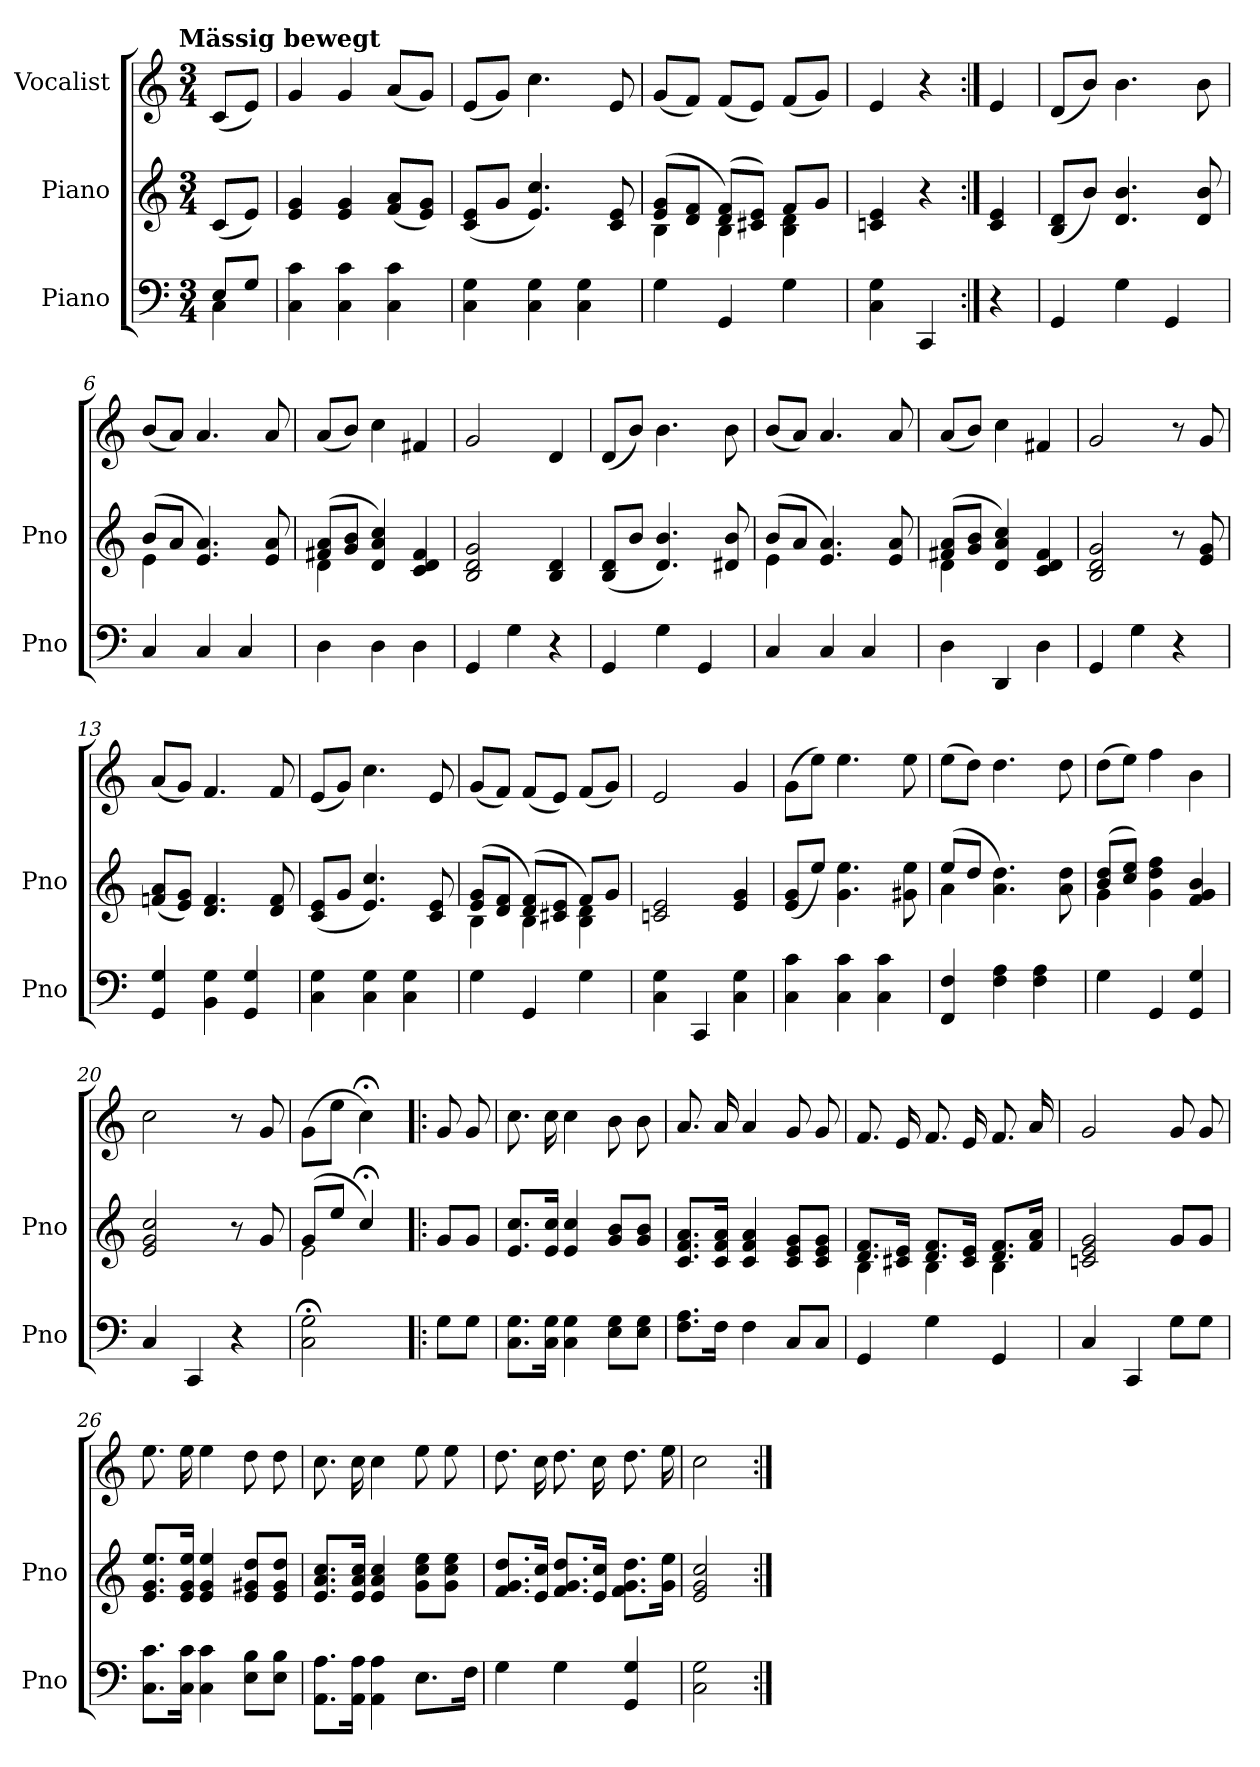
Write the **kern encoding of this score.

**kern	**kern	**kern
*part3	*part2	*part1
*staff3	*staff2	*staff1
*I"Piano	*I"Piano	*I"Vocalist
*I'Pno	*I'Pno	*
*clefF4	*clefG2	*clefG2
*k[]	*k[]	*k[]
*C:	*C:	*C:
!!LO:TX:omd:t=Mässig bewegt
*M3/4	*M3/4	*M3/4
*MM78	*MM78	*MM78
=	=	=
*^	*	*
8EL	4C	(8cL	(8cL
8GJ	.	8eJ)	8eJ)
*v	*v	*	*
=1	=1	=1
4C 4c	4e 4g	4g
4C 4c	4e 4g	4g
4C 4c	(8f 8aL	(8aL
.	8e 8gJ)	8gJ)
=2	=2	=2
4C 4G	(8c 8eL	(8eL
.	8gJ	8gJ)
4C 4G	4.e 4.cc)	4.cc
4C 4G	.	.
.	8c 8e	8e
=3	=3	=3
*	*^	*
4G	(8e 8gL	4B	(8gL
.	8d 8fJ	.	8fJ)
4GG	(8d 8fL)	4B	(8fL
.	8c#X 8eJ)	.	8eJ)
4G	8fL	4B 4d	(8fL
.	8gJ	.	8gJ)
*	*v	*v	*
=4	=4	=4
4C 4G	4cn 4e	4e
4CC	4r	4r
=:|!	=:|!	=:|!
4r	4c 4e	4e
=5	=5	=5
4GG	(8B 8dL	(8dL
.	8bJ)	8bJ)
4G	4.d 4.b	4.b
4GG	.	.
.	8d 8b	8b
=6	=6	=6
*	*^	*
4C	(8bL	4e	(8bL
.	8aJ	.	8aJ)
4C	4.e 4.a)	2ryy	4.a
4C	.	.	.
.	8e 8a	.	8a
=7	=7	=7	=7
4D	(8f#X 8aL	4d	(8aL
.	8g 8bJ	.	8bJ)
4D	4d 4a 4cc)	2ryy	4cc
4D	4c 4d 4f#	.	4f#X
*	*v	*v	*
=8	=8	=8
4GG	2B 2d 2g	2g
4G	.	.
4r	4B 4d	4d
=9	=9	=9
4GG	(8B 8dL	(8dL
.	8bJ	8bJ)
4G	4.d 4.b)	4.b
4GG	.	.
.	8d#X 8b	8b
=10	=10	=10
*	*^	*
4C	(8bL	4e	(8bL
.	8aJ	.	8aJ)
4C	4.e 4.a)	2ryy	4.a
4C	.	.	.
.	8e 8a	.	8a
=11	=11	=11	=11
4D	(8f#X 8aL	4d	(8aL
.	8g 8bJ	.	8bJ)
4DD	4d 4a 4cc)	2ryy	4cc
4D	4c 4d 4f#	.	4f#X
*	*v	*v	*
=12	=12	=12
4GG	2B 2d 2g	2g
4G	.	.
4r	8r	8r
.	8e 8g	8g
=13	=13	=13
4GG 4G	(8fn 8aL	(8aL
.	8e 8gJ)	8gJ)
4BB 4G	4.d 4.f	4.f
4GG 4G	.	.
.	8d 8f	8f
=14	=14	=14
4C 4G	(8c 8eL	(8eL
.	8gJ	8gJ)
4C 4G	4.e 4.cc)	4.cc
4C 4G	.	.
.	8c 8e	8e
=15	=15	=15
*	*^	*
4G	(8e 8gL	4B	(8gL
.	8d 8fJ	.	8fJ)
4GG	(8d 8fL)	4B	(8fL
.	8c#X 8eJ	.	8eJ)
4G	8fL)	4B 4d	(8fL
.	8gJ	.	8gJ)
*	*v	*v	*
=16	=16	=16
4C 4G	2cn 2e	2e
4CC	.	.
4C 4G	4e 4g	4g
=17	=17	=17
4C 4c	(8e 8gL	(8gL
.	8eeJ)	8eeJ)
4C 4c	4.g 4.ee	4.ee
4C 4c	.	.
.	8g#X 8ee	8ee
=18	=18	=18
*	*^	*
4FF 4F	(8eeL	4a	(8eeL
.	8ddJ	.	8ddJ)
4F 4A	2ryy	4.a 4.dd)	4.dd
4F 4A	.	.	.
.	.	8a 8dd	8dd
=19	=19	=19	=19
4G	(8b 8ddL	4g	(8ddL
.	8cc 8eeJ)	.	8eeJ)
4GG	4g 4dd 4ff	2ryy	4ff
4GG 4G	4f 4g 4b	.	4b
*	*v	*v	*
=20	=20	=20
4C	2e 2g 2cc	2cc
4CC	.	.
4r	8r	8r
.	8g	8g
=21	=21	=21
*	*^	*
2C;< 2G;<	(8gL	2e	(8gL
.	8eeJ	.	8eeJ
.	4cc;<)	.	4cc;<)
*	*v	*v	*
=!|:	=!|:	=!|:
8GL	8gL	8g
8GJ	8gJ	8g
=22	=22	=22
8.C 8.GL	8.e 8.ccL	8.cc
16C 16GJk	16e 16ccJk	16cc
4C 4G	4e 4cc	4cc
8E 8GL	8g 8bL	8b
8E 8GJ	8g 8bJ	8b
=23	=23	=23
8.F 8.AL	8.c 8.f 8.aL	8.a
16FJk	16c 16f 16aJk	16a
4F	4c 4f 4a	4a
8CL	8c 8e 8gL	8g
8CJ	8c 8e 8gJ	8g
=24	=24	=24
*	*^	*
4GG	8.d 8.fL	4B	8.f
.	16c#X 16eJk	.	16e
4G	8.d 8.fL	4B	8.f
.	16c# 16eJk	.	16e
4GG	8.d 8.fL	4B	8.f
.	16f 16aJk	.	16a
*	*v	*v	*
=25	=25	=25
4C	2cn 2e 2g	2g
4CC	.	.
8GL	8gL	8g
8GJ	8gJ	8g
=26	=26	=26
8.C 8.cL	8.e 8.g 8.eeL	8.ee
16C 16cJk	16e 16g 16eeJk	16ee
4C 4c	4e 4g 4ee	4ee
8E 8BL	8e 8g#X 8ddL	8dd
8E 8BJ	8e 8g# 8ddJ	8dd
=27	=27	=27
8.AA 8.AL	8.e 8.a 8.ccL	8.cc
16AA 16AJk	16e 16a 16ccJk	16cc
4AA 4A	4e 4a 4cc	4cc
8.EL	8g 8cc 8eeL	8ee
.	8g 8cc 8eeJ	8ee
16FJk	.	.
=28	=28	=28
4G	8.f 8.g 8.ddL	8.dd
.	16e 16ccJk	16cc
4G	8.f 8.g 8.ddL	8.dd
.	16e 16ccJk	16cc
4GG 4G	8.f 8.g 8.ddL	8.dd
.	16g 16eeJk	16ee
=29	=29	=29
2C 2G	2e 2g 2cc	2cc
=:|!	=:|!	=:|!
*-	*-	*-
